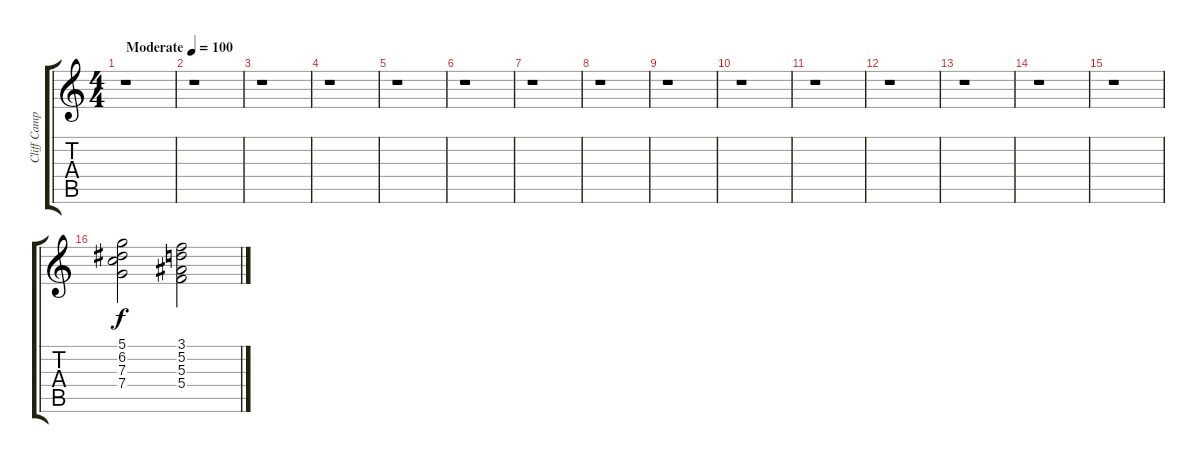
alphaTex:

\track ("Cliff Campbell 3" "Cliff Camp") {instrument acousticguitarsteel}
\staff {score tabs}
\tuning (D4 A3 F3 C3 G2 C2) {hide}
\ts (4 4)
\tempo (100 "Moderate")
\clef g2
\ks c
r.1{dy f instrument acousticguitarsteel} |
r.1 |
r.1 |
r.1 |
r.1 |
r.1 |
r.1 |
r.1 |
r.1 |
r.1 |
r.1 |
r.1 |
r.1 |
r.1 |
r.1 |
(5.1 6.2 7.3 7.4).2 (3.1 5.2 5.3 5.4).2
